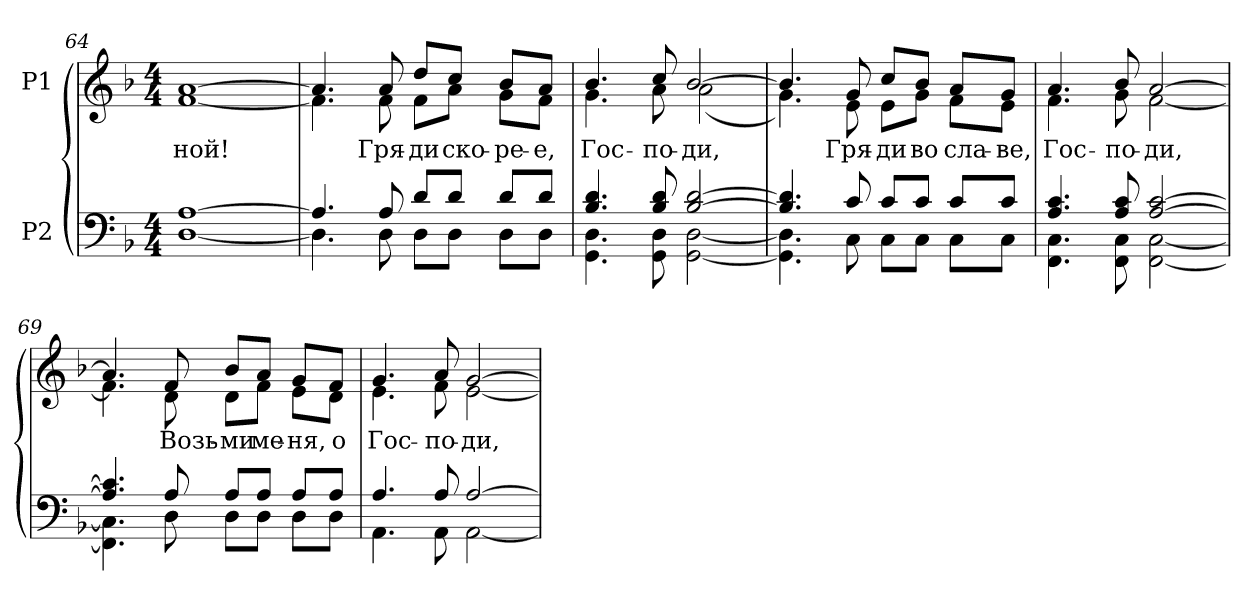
**kern	**kern	**text
*part2	*part1	*part1
*staff2	*staff1	*staff1
*I"P2	*I"P1	*
*clefF4	*clefG2	*
*k[b-]	*k[b-]	*
*F:	*F:	*
*M4/4	*M4/4	*
=64	=64	=64
!	!	!LO:LY:b:color=#000000
*	*^	*
[<1Di [>1Ai	[>1ai	[<1fi	-ной!
!!LO:LB:g=z	!!
=65	=65	=65	=65
*^	*	*	*
4.Ai/]	4.Di\]	4.ai/]	4.fi\]	.
!	!	!	!	!LO:LY:b:color=#000000
8Ai/	8Di\	8ai/	8fi\	Гря-
!	!	!	!	!LO:LY:b:color=#000000
8di/L	8Di\L	8ddi/L	8fi\L	-ди
!	!	!	!	!LO:LY:b:color=#000000
8di/J	8Di\J	8cci/J	8ai\J	ско-
!	!	!	!	!LO:LY:b:color=#000000
8di/L	8Di\L	8b-i/L	8gi\L	-ре-
!	!	!	!	!LO:LY:b:color=#000000
8di/J	8Di\J	8ai/J	8fi\J	-е,
=66	=66	=66	=66	=66
!	!	!	!	!LO:LY:b:color=#000000
4.B-i/ 4.di	4.GGi\ 4.Di	4.b-i/	4.gi\	Гос-
!	!	!	!	!LO:LY:b:color=#000000
8B-i/ 8di	8GGi\ 8Di	8cci/	8ai\	-по-
!	!	!	!	!LO:LY:b:color=#000000
[>2B-i/ [>2di	[<2GGi\ [<2Di	[>2b-i/	(2ai\	-ди,
=67	=67	=67	=67	=67
4.B-i/] 4.di]	4.GGi\] 4.Di]	4.b-i/]	4.gi\)	.
!	!	!	!	!LO:LY:b:color=#000000
8ci/	8Ci\	8gi/	8ei\	Гря-
!	!	!	!	!LO:LY:b:color=#000000
8ci/L	8Ci\L	8cci/L	8ei\L	-ди
!	!	!	!	!LO:LY:b:color=#000000
8ci/J	8Ci\J	8b-i/J	8gi\J	во
!	!	!	!	!LO:LY:b:color=#000000
8ci/L	8Ci\L	8ai/L	8fi\L	сла-
!	!	!	!	!LO:LY:b:color=#000000
8ci/J	8Ci\J	8gi/J	8ei\J	-ве,
=68	=68	=68	=68	=68
!	!	!	!	!LO:LY:b:color=#000000
4.Ai/ 4.ci	4.FFi\ 4.Ci	4.ai/	4.fi\	Гос-
!	!	!	!	!LO:LY:b:color=#000000
8Ai/ 8ci	8FFi\ 8Ci	8b-i/	8gi\	-по-
!	!	!	!	!LO:LY:b:color=#000000
[>2Ai/ [>2ci	[<2FFi\ [<2Ci	[>2ai/	[<2fi\	-ди,
!!LO:LB:g=z	!!
=69	=69	=69	=69	=69
4.Ai/] 4.ci]	4.FFi\] 4.Ci]	4.ai/]	4.fi\]	.
!	!	!	!	!LO:LY:b:color=#000000
8Ai/	8Di\	8fi/	8di\	Возь-
!	!	!	!	!LO:LY:b:color=#000000
8Ai/L	8Di\L	8b-i/L	8di\L	-ми
!	!	!	!	!LO:LY:b:color=#000000
8Ai/J	8Di\J	8ai/J	8fi\J	ме-
!	!	!	!	!LO:LY:b:color=#000000
8Ai/L	8Di\L	8gi/L	8ei\L	-ня,
!	!	!	!	!LO:LY:b:color=#000000
8Ai/J	8Di\J	8fi/J	8di\J	о
=70	=70	=70	=70	=70
!	!	!	!	!LO:LY:b:color=#000000
4.Ai/	4.AAi\	4.gi/	4.ei\	Гос-
!	!	!	!	!LO:LY:b:color=#000000
8Ai/	8AAi\	8ai/	8fi\	-по-
!	!	!	!	!LO:LY:b:color=#000000
[>2Ai/	[<2AAi\	[>2gi/	[<2ei\	-ди,
*v	*v	*	*	*
*	*v	*v	*
=	=	=
*-	*-	*-
